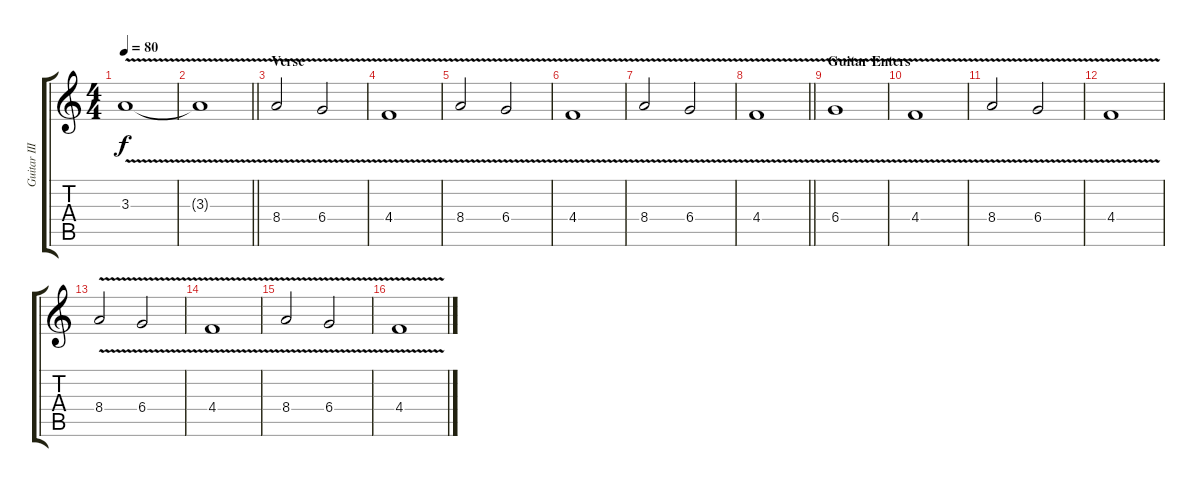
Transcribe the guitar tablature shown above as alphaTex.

\track ("Guitar III (Ron \"Bumblefoot\" Thal)" "Guitar III") {instrument overdrivenguitar}
\staff {score tabs}
\tuning (Eb4 Bb3 Gb3 Db3 Ab2 Eb2) {hide}
\ts (4 4)
\tempo 80
\clef g2
\ks c
3.3{v}.1{dy f} |
\barLineRight lightlight
3.3{t}.1 |
\section ("" "Verse")
8.4{v}.2 6.4{v}.2 |
4.4{v}.1 |
8.4{v}.2 6.4{v}.2 |
4.4{v}.1 |
8.4{v}.2 6.4{v}.2 |
\barLineRight lightlight
4.4{v}.1 |
\section ("" "Guitar Enters")
6.4{v}.1 |
4.4{v}.1 |
8.4{v}.2 6.4{v}.2 |
4.4{v}.1 |
8.4{v}.2 6.4{v}.2 |
4.4{v}.1 |
8.4{v}.2 6.4{v}.2 |
4.4{v}.1
